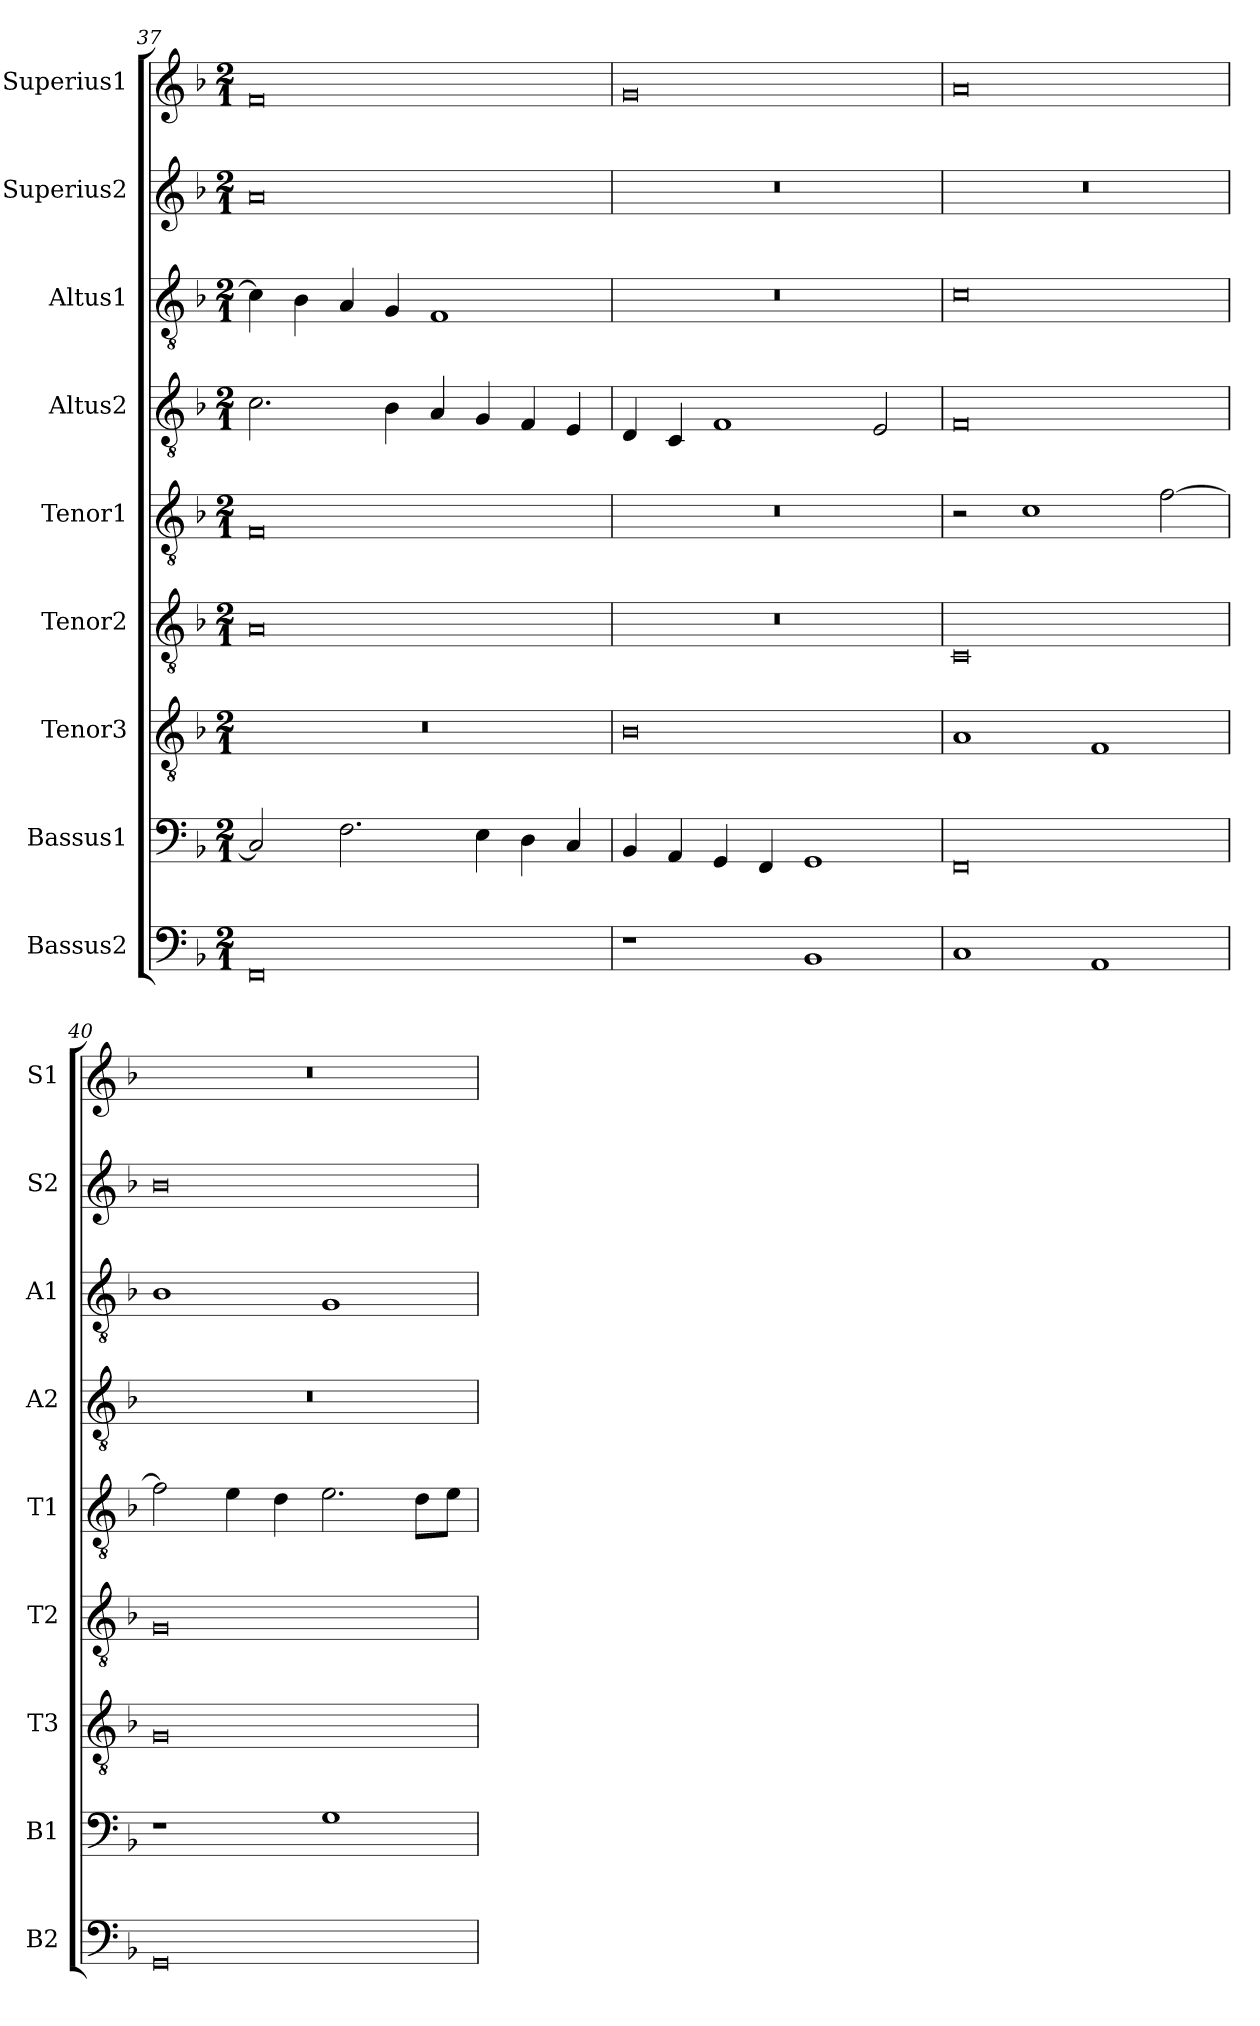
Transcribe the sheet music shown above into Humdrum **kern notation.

**kern	**kern	**kern	**kern	**kern	**kern	**kern	**kern	**kern
*part9	*part8	*part7	*part6	*part5	*part4	*part3	*part2	*part1
*staff9	*staff8	*staff7	*staff6	*staff5	*staff4	*staff3	*staff2	*staff1
*I"Bassus2	*I"Bassus1	*I"Tenor3	*I"Tenor2	*I"Tenor1	*I"Altus2	*I"Altus1	*I"Superius2	*I"Superius1
*I'B2	*I'B1	*I'T3	*I'T2	*I'T1	*I'A2	*I'A1	*I'S2	*I'S1
*clefF4	*clefF4	*clefGv2	*clefGv2	*clefGv2	*clefGv2	*clefGv2	*clefG2	*clefG2
*k[b-]	*k[b-]	*k[b-]	*k[b-]	*k[b-]	*k[b-]	*k[b-]	*k[b-]	*k[b-]
*d:	*d:	*d:	*d:	*d:	*d:	*d:	*d:	*d:
*M2/1	*M2/1	*M2/1	*M2/1	*M2/1	*M2/1	*M2/1	*M2/1	*M2/1
=37	=37	=37	=37	=37	=37	=37	=37	=37
0FF	2C]	0r	0A	0F	2.c	4c]	0a	0f
.	.	.	.	.	.	4B-	.	.
.	2.F	.	.	.	.	4A	.	.
.	.	.	.	.	4B-	4G	.	.
.	.	.	.	.	4A	1F	.	.
.	4E	.	.	.	4G	.	.	.
.	4D	.	.	.	4F	.	.	.
.	4C	.	.	.	4E	.	.	.
=38	=38	=38	=38	=38	=38	=38	=38	=38
1r	4BB-	0B-	0r	0r	4D	0r	0r	0g
.	4AA	.	.	.	4C	.	.	.
.	4GG	.	.	.	1F	.	.	.
.	4FF	.	.	.	.	.	.	.
1BB-	1GG	.	.	.	.	.	.	.
.	.	.	.	.	2E	.	.	.
=39	=39	=39	=39	=39	=39	=39	=39	=39
1C	0FF	1A	0C	2r	0F	0c	0r	0a
.	.	.	.	1c	.	.	.	.
1AA	.	1F	.	.	.	.	.	.
.	.	.	.	[2f	.	.	.	.
=40	=40	=40	=40	=40	=40	=40	=40	=40
0GG	1r	0G	0G	2f]	0r	1B-	0b-	0r
.	.	.	.	4e	.	.	.	.
.	.	.	.	4d	.	.	.	.
.	1G	.	.	2.e	.	1G	.	.
.	.	.	.	8dL	.	.	.	.
.	.	.	.	8eJ	.	.	.	.
=	=	=	=	=	=	=	=	=
*-	*-	*-	*-	*-	*-	*-	*-	*-
